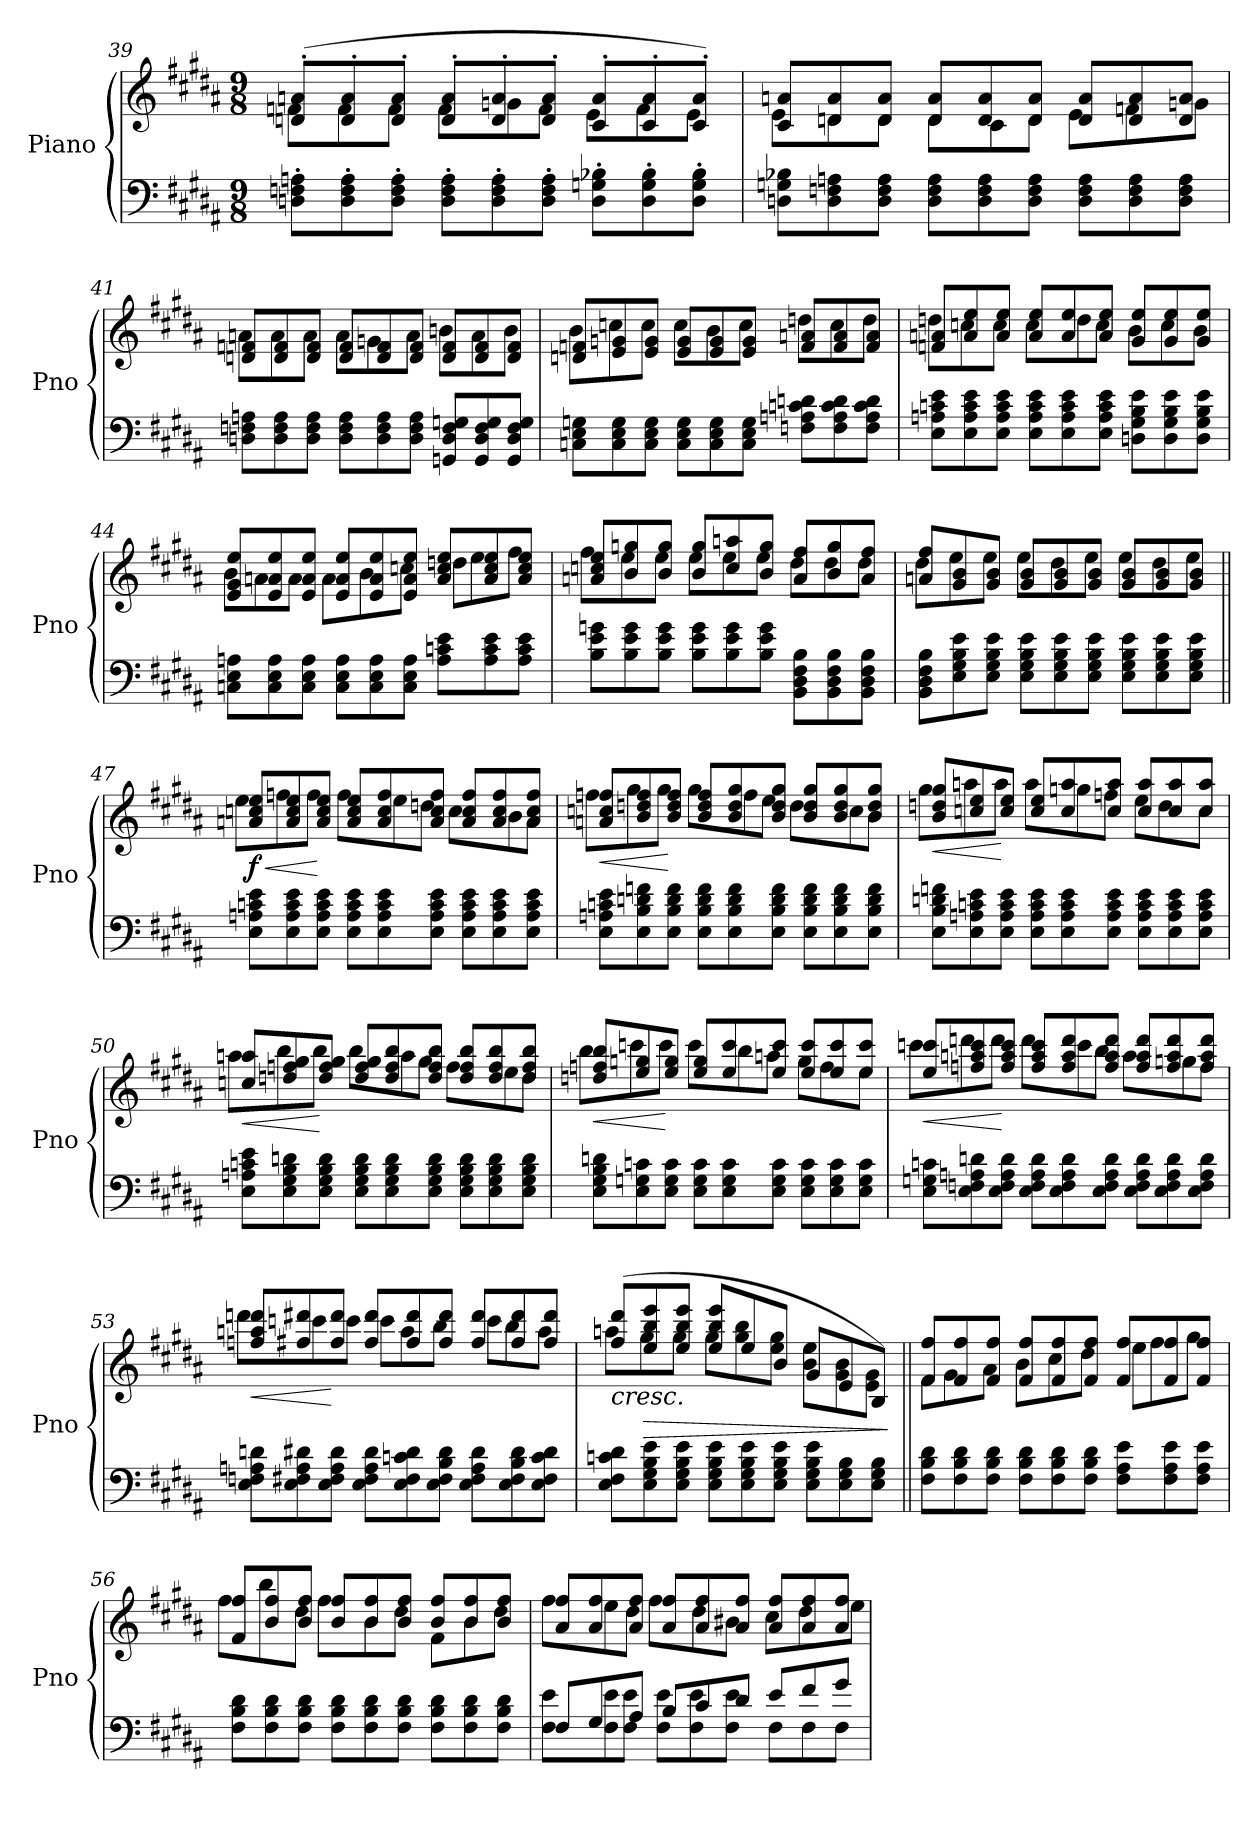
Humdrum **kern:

**kern	**kern	**dynam
*part1	*part1	*part1
*staff2	*staff1	*staff1/2
*I"Piano	*	*
*I'Pno	*	*
*clefF4	*clefG2	*
*k[f#c#g#d#a#]	*k[f#c#g#d#a#]	*
*B:	*B:	*
*M9/8	*M9/8	*
=39	=39	=39
*	*^	*
8Dn\' 8Fn\' 8An\'L	(>8dn/' 8an/'L	8fn\L	.
8D\' 8F\' 8A\'	8d/' 8a/'	8f\	.
8D\' 8F\' 8A\'J	8d/' 8a/'J	8f\J	.
8D\' 8F\' 8A\'L	8d/' 8a/'L	8f\L	.
8D\' 8F\' 8A\'	8d/' 8a/'	8gn\	.
8D\' 8F\' 8A\'J	8d/' 8a/'J	8f\J	.
8D\' 8Gn\' 8B-X\'L	8c#/' 8a/'L	8e\L	.
8D\' 8G\' 8B-\'	8c#/' 8a/'	8f\	.
8D\' 8G\' 8B-\'J	8c#/' 8a/'J)	8e\J	.
!!LO:LB:g=z	!!
=40	=40	=40	=40
8Dn\ 8Gn\ 8B-X\L	8c#/ 8an/L	8e\L	.
8D\ 8Fn\ 8An\	8dn/ 8a/	8d\	.
8D\ 8F\ 8A\J	8d/ 8a/J	8d\J	.
8D\ 8F\ 8A\L	8d/ 8a/L	8d\L	.
8D\ 8F\ 8A\	8d/ 8a/	8c#\	.
8D\ 8F\ 8A\J	8d/ 8a/J	8d\J	.
8D\ 8F\ 8A\L	8d/ 8a/L	8e\L	.
8D\ 8F\ 8A\	8d/ 8a/	8fn\	.
8D\ 8F\ 8A\J	8d/ 8a/J	8gn\J	.
=41	=41	=41	=41
8Dn\ 8Fn\ 8An\L	8dn/ 8fn/L	8an\L	.
8D\ 8F\ 8A\	8d/ 8f/	8a\	.
8D\ 8F\ 8A\J	8d/ 8f/J	8a\J	.
8D\ 8F\ 8A\L	8d/ 8f/L	8a\L	.
8D\ 8F\ 8A\	8d/ 8f/	8gn\	.
8D\ 8F\ 8A\J	8d/ 8f/J	8a\J	.
8GGn/ 8D/ 8F/ 8Gn/L	8d/ 8f/L	8bni\L	.
8GG/ 8D/ 8F/ 8G/	8d/ 8f/	8a\	.
8GG/ 8D/ 8F/ 8G/J	8d/ 8f/J	8b\J	.
!!LO:LB:g=z	!!
=42	=42	=42	=42
8Cn\ 8E\ 8Gn\L	8dn/ 8fn/L	8b\L	.
8C\ 8E\ 8G\	8e/ 8gn/	8ccn\	.
8C\ 8E\ 8G\J	8e/ 8g/J	8cc\J	.
8C\ 8E\ 8G\L	8e/ 8g/L	8cc\L	.
8C\ 8E\ 8G\	8e/ 8g/	8b\	.
8C\ 8E\ 8G\J	8e/ 8g/J	8cc\J	.
8Fn\ 8An\ 8cn\ 8dn\L	8f/ 8an/L	8ddn\L	.
8F\ 8A\ 8c\ 8d\	8f/ 8a/	8cc\	.
8F\ 8A\ 8c\ 8d\J	8f/ 8a/J	8dd\J	.
=43	=43	=43	=43
8E\ 8An\ 8cn\ 8e\L	8fn/ 8an/L	8ddn\L	.
8E\ 8A\ 8c\ 8e\	8a/ 8ee/	8ccn\	.
8E\ 8A\ 8c\ 8e\J	8a/ 8ee/J	8cc\J	.
8E\ 8A\ 8c\ 8e\L	8a/ 8ee/L	8cc\L	.
8E\ 8A\ 8c\ 8e\	8a/ 8ee/	8dd\	.
8E\ 8A\ 8c\ 8e\J	8a/ 8ee/J	8cc\J	.
8Dn\ 8G#i\ 8B\ 8e\L	8g#i/ 8ee/L	8b\L	.
8D\ 8G#\ 8B\ 8e\	8g#/ 8ee/	8cc\	.
8D\ 8G#\ 8B\ 8e\J	8g#/ 8ee/J	8b\J	.
!!LO:PB:g=z	!!
=44	=44	=44	=44
8Cn\ 8E\ 8An\L	8e/ 8g#/ 8ee/L	8b\L	.
8C\ 8E\ 8A\	8e/ 8an/ 8ee/	8a\	.
8C\ 8E\ 8A\J	8e/ 8a/ 8ee/J	8a\J	.
8C\ 8E\ 8A\L	8e/ 8a/ 8ee/L	8a\L	.
8C\ 8E\ 8A\	8e/ 8a/ 8ee/	8b\	.
8C\ 8E\ 8A\J	8e/ 8a/ 8ee/J	8ccn\J	.
8A\ 8cn\ 8e\L	8a/ 8cc/ 8ee/L	8ddn\L	.
8A\ 8c\ 8e\	8a/ 8cc/ 8ee/	8ee\	.
8A\ 8c\ 8e\J	8a/ 8cc/ 8ee/J	8ff#i\J	.
!!LO:LB:g=z	!!
=45	=45	=45	=45
8B\ 8e\ 8gn\L	8an/ 8ccn/ 8ee/L	8ff#\L	.
8B\ 8e\ 8g\	8b/ 8ggn/	8ee\	.
8B\ 8e\ 8g\J	8b/ 8gg/J	8ee\J	.
8B\ 8e\ 8g\L	8b/ 8gg/L	8ee\L	.
8B\ 8e\ 8g\	8cc/ 8aan/	8ee\	.
8B\ 8e\ 8g\J	8b/ 8gg/J	8ee\J	.
8BB\ 8D#i\ 8F#\ 8B\L	8a/ 8ff#/L	8dd#i\L	.
8BB\ 8D#\ 8F#\ 8B\	8b/ 8gg/	8dd#\	.
8BB\ 8D#\ 8F#\ 8B\J	8a/ 8ff#/J	8dd#\J	.
=46	=46	=46	=46
8BB\ 8D#\ 8F#\ 8B\L	8an/ 8ff#/L	8dd#\L	.
8E\ 8G#i\ 8B\ 8e\	8g#i/ 8b/	8ee\	.
8E\ 8G#\ 8B\ 8e\J	8g#/ 8b/J	8ee\J	.
8E\ 8G#\ 8B\ 8e\L	8g#/ 8b/L	8ee\L	.
8E\ 8G#\ 8B\ 8e\	8g#/ 8b/	8dd#\	.
8E\ 8G#\ 8B\ 8e\J	8g#/ 8b/J	8ee\J	.
8E\ 8G#\ 8B\ 8e\L	8g#/ 8b/L	8ee\L	.
8E\ 8G#\ 8B\ 8e\	8g#/ 8b/	8dd#\	.
8E\ 8G#\ 8B\ 8e\J	8g#/ 8b/J	8ee\J	.
!!LO:LB:g=z	!!
=47||	=47||	=47||	=47||
!	!	!	!LO:HP:b
!	!	!	!LO:DY:n=1:b
8E\ 8An\ 8cn\ 8e\L	8an/ 8ccn/ 8ee/L	8ee\L	< f
8E\ 8A\ 8c\ 8e\	8a/ 8cc/ 8ee/	8ffn\	.
8E\ 8A\ 8c\ 8e\J	8a/ 8cc/ 8ee/J	8ff\J	[
8E\ 8A\ 8c\ 8e\L	8a/ 8cc/ 8ee/L	8ff\L	.
8E\ 8A\ 8c\ 8e\	8a/ 8cc/ 8ff/	8ee\	.
8E\ 8A\ 8c\ 8e\J	8a/ 8cc/ 8ff/J	8ddn\J	.
8E\ 8A\ 8c\ 8e\L	8a/ 8cc/ 8ff/L	8cc\L	.
8E\ 8A\ 8c\ 8e\	8a/ 8cc/ 8ff/	8b\	.
8E\ 8A\ 8c\ 8e\J	8a/ 8cc/ 8ff/J	8a\J	.
!!LO:LB:g=z	!!
=48	=48	=48	=48
!	!	!	!LO:HP:b
8E\ 8An\ 8cn\ 8e\L	8an/ 8ccn/ 8ffn/L	8ff\L	<
8E\ 8B\ 8dn\ 8fn\	8b/ 8ddn/ 8ff/	8gg#\	.
8E\ 8B\ 8d\ 8f\J	8b/ 8dd/ 8ff/J	8gg#\J	[
8E\ 8B\ 8d\ 8f\L	8b/ 8dd/ 8ff/L	8gg#\L	.
8E\ 8B\ 8d\ 8f\	8b/ 8dd/ 8gg#/	8ff\	.
8E\ 8B\ 8d\ 8f\J	8b/ 8dd/ 8gg#/J	8ee\J	.
8E\ 8B\ 8d\ 8f\L	8b/ 8dd/ 8gg#/L	8dd\L	.
8E\ 8B\ 8d\ 8f\	8b/ 8dd/ 8gg#/	8cc\	.
8E\ 8B\ 8d\ 8f\J	8b/ 8dd/ 8gg#/J	8b\J	.
=49	=49	=49	=49
!	!	!	!LO:HP:b
8E\ 8B\ 8dn\ 8fn\L	8b/ 8ddn/ 8gg#/L	8gg#\L	<
8E\ 8An\ 8cn\ 8e\	8ccn/ 8ee/	8aan\	.
8E\ 8A\ 8c\ 8e\J	8cc/ 8ee/J	8aa\J	[
8E\ 8A\ 8c\ 8e\L	8cc/ 8ee/L	8aa\L	.
8E\ 8A\ 8c\ 8e\	8cc/ 8aa/	8ggn\	.
8E\ 8A\ 8c\ 8e\J	8cc/ 8aa/J	8ffn\J	.
8E\ 8A\ 8c\ 8e\L	8cc/ 8aa/L	8ee\L	.
8E\ 8A\ 8c\ 8e\	8cc/ 8aa/	8dd\	.
8E\ 8A\ 8c\ 8e\J	8cc/ 8aa/J	8cc\J	.
!!LO:LB:g=z	!!
=50	=50	=50	=50
!	!	!	!LO:HP:b
8E\ 8An\ 8cn\ 8e\L	8ccn/ 8aan/L	8aa\L	<
8E\ 8G#i\ 8B\ 8dn\	8ddn/ 8ffn/ 8gg#i/	8bb\	.
8E\ 8G#\ 8B\ 8d\J	8dd/ 8ff/ 8gg#/J	8bb\J	[
8E\ 8G#\ 8B\ 8d\L	8dd/ 8ff/ 8gg#/L	8bb\L	.
8E\ 8G#\ 8B\ 8d\	8dd/ 8ff/ 8bb/	8aa\	.
8E\ 8G#\ 8B\ 8d\J	8dd/ 8ff/ 8bb/J	8gg#\J	.
8E\ 8G#\ 8B\ 8d\L	8dd/ 8ff/ 8bb/L	8ff\L	.
8E\ 8G#\ 8B\ 8d\	8dd/ 8ff/ 8bb/	8ee\	.
8E\ 8G#\ 8B\ 8d\J	8dd/ 8ff/ 8bb/J	8dd\J	.
!!LO:LB:g=z	!!
=51	=51	=51	=51
!	!	!	!LO:HP:b
8E\ 8G#\ 8B\ 8dn\L	8ddn/ 8ffn/ 8bb/L	8bb\L	<
8E\ 8Gn\ 8cn\	8ee/ 8ggn/	8cccn\	.
8E\ 8G\ 8c\J	8ee/ 8gg/J	8ccc\J	[
8E\ 8G\ 8c\L	8ee/ 8gg/L	8ccc\L	.
8E\ 8G\ 8c\	8ee/ 8ccc/	8bb\	.
8E\ 8G\ 8c\J	8ee/ 8ccc/J	8aan\J	.
8E\ 8G\ 8c\L	8ee/ 8ccc/L	8gg\L	.
8E\ 8G\ 8c\	8ee/ 8ccc/	8ff\	.
8E\ 8G\ 8c\J	8ee/ 8ccc/J	8ee\J	.
!!LO:PB:g=z	!!
=52	=52	=52	=52
!	!	!	!LO:HP:b
8E\ 8Gn\ 8cn\L	8ee/ 8cccn/L	8ccc\L	<
8E\ 8Fn\ 8An\ 8dn\	8ffn/ 8aan/ 8ccc/	8dddn\	.
8E\ 8F\ 8A\ 8d\J	8ff/ 8aa/ 8ccc/J	8ddd\J	[
8E\ 8F\ 8A\ 8d\L	8ff/ 8aa/ 8ccc/L	8ddd\L	.
8E\ 8F\ 8A\ 8d\	8ff/ 8aa/ 8ddd/	8ccc\	.
8E\ 8F\ 8A\ 8d\J	8ff/ 8aa/ 8ddd/J	8bb\J	.
8E\ 8F\ 8A\ 8d\L	8ff/ 8aa/ 8ddd/L	8aa\L	.
8E\ 8F\ 8A\ 8d\	8ff/ 8aa/ 8ddd/	8ggn\	.
8E\ 8F\ 8A\ 8d\J	8ff/ 8aa/ 8ddd/J	8ff\J	.
!!LO:LB:g=z	!!
=53	=53	=53	=53
!	!	!	!LO:HP:b
8E\ 8Fn\ 8An\ 8dn\L	8ffn/ 8aan/ 8dddn/L	8ddd\L	<
8E\ 8F#X\ 8A\ 8d#X\	8ff#X/ 8ddd#X/	8cccn\	.
8E\ 8F#\ 8A\ 8d#\J	8ff#/ 8ddd#/J	8ccc\J	[
8E\ 8F#\ 8A\ 8d#\L	8ff#/ 8ddd#/L	8ccc\L	.
8E\ 8F#\ 8cn\ 8d#\	8ff#/ 8ddd#/	8aa\	.
8E\ 8F#\ 8B\ 8d#\J	8ff#/ 8ddd#/J	8bb\J	.
8E\ 8F#\ 8A\ 8d#\L	8ff#/ 8ddd#/L	8ccc\L	.
8E\ 8F#\ 8B\ 8d#\	8ff#/ 8ddd#/	8bb\	.
8E\ 8F#\ 8c\ 8d#\J	8ff#/ 8ddd#/J	8aa\J	.
=54	=54	=54	=54
!	!	!	!LO:HP:b
8E\ 8F#\ 8cn\ 8d#\L	(>8ff#/ 8ddd#/L	8aan\L	<
!	!	!	!LO:HP:b
8E\ 8G#\ 8B\ 8e\	8ee/ 8bb/ 8eee/	8gg#\	>
8E\ 8G#\ 8B\ 8e\J	8ee/ 8bb/ 8eee/J	8gg#\J	[
8E\ 8G#\ 8B\ 8e\L	8ee/ 8bb/ 8eee/L	8gg#\L	.
8E\ 8G#\ 8B\ 8e\	8ee/	8gg#\ 8bb\	.
8E\ 8G#\ 8B\ 8e\J	8b/J	8ee\ 8gg#\J	.
8E\ 8G#\ 8B\ 8e\L	8g#/L	8b\ 8ee\L	.
8E\ 8G#\ 8B\	8e/	8g#\ 8b\	.
8E\ 8G#\ 8B\J	8B/J)	8e\ 8g#\J	.
*	*v	*v	*
.	.	]
!!LO:LB:g=z
=55||	=55||	=55||
*	*^	*
8F#\ 8B\ 8d#\L	8f#/ 8ff#/L	8f#\L	.
8F#\ 8B\ 8d#\	8f#/ 8ff#/	8g#\	.
8F#\ 8B\ 8d#\J	8f#/ 8ff#/J	8a#i\J	.
8F#\ 8B\ 8d#\L	8f#/ 8ff#/L	8b\L	.
8F#\ 8B\ 8d#\	8f#/ 8ff#/	8cc#i\	.
8F#\ 8B\ 8d#\J	8f#/ 8ff#/J	8dd#\J	.
8F#\ 8A#i\ 8e\L	8f#/ 8ff#/L	8ee\L	.
8F#\ 8A#\ 8e\	8f#/ 8ff#/	8ff#\	.
8F#\ 8A#\ 8e\J	8f#/ 8ff#/J	8gg#\J	.
=56	=56	=56	=56
8F#\ 8B\ 8d#\L	8f#/ 8ff#/L	8ff#\L	.
8F#\ 8B\ 8d#\	8b/ 8ff#/	8bb\	.
8F#\ 8B\ 8d#\J	8b/ 8ff#/J	8dd#\J	.
8F#\ 8B\ 8d#\L	8b/ 8ff#/L	8ff#\L	.
8F#\ 8B\ 8d#\	8b/ 8ff#/	8b\	.
8F#\ 8B\ 8d#\J	8b/ 8ff#/J	8dd#\J	.
8F#\ 8B\ 8d#\L	8b/ 8ff#/L	8f#\L	.
8F#\ 8B\ 8d#\	8b/ 8ff#/	8b\	.
8F#\ 8B\ 8d#\J	8b/ 8ff#/J	8dd#\J	.
!!LO:LB:g=z	!!
=57	=57	=57	=57
*^	*	*	*
8F#/L	8F#\ 8e\L	8a#/ 8ff#/L	8ff#\L	.
8G#/	8F#\ 8e\	8a#/ 8ff#/	8ee\	.
8A#/J	8F#\ 8e\J	8a#/ 8ff#/J	8dd#\J	.
8B/L	8F#\ 8e\L	8a#/ 8ff#/L	8ff#\L	.
8c#/	8F#\ 8e\	8a#/ 8ff#/	8dd#\	.
8d#/J	8F#\ 8e\J	8a#/ 8ff#/J	8b#X\J	.
8e/L	8F#\L	8a#/ 8ff#/L	8cc#\L	.
8f#/	8F#\	8a#/ 8ff#/	8dd#\	.
8g#/J	8F#\J	8a#/ 8ff#/J	8ee\J	.
*v	*v	*	*	*
*	*v	*v	*
=	=	=
*-	*-	*-
